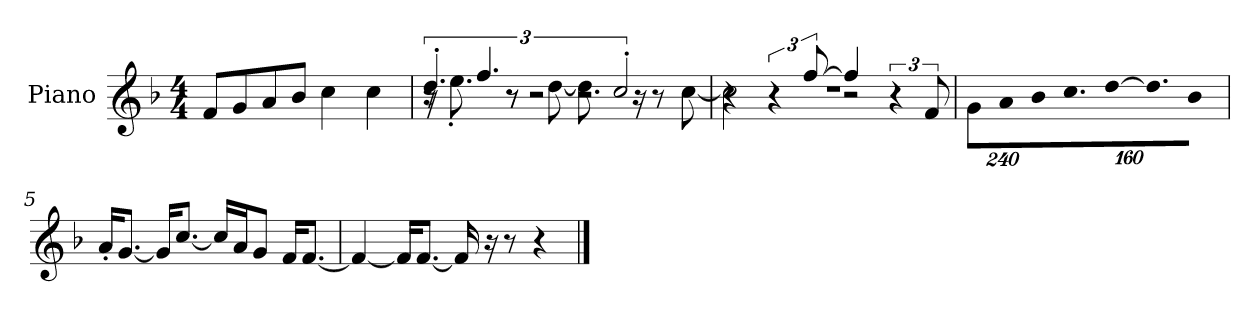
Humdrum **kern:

**kern
*part1
*staff1
*I"Piano
*I'P-no
*clefG2
*k[b-]
*M4/4
*MM90
=1
8f/L
8g/
8a/
8b-/J
4cc\
4cc\
=2
*^
*	*^
8r	16r	6.dd'/
.	8.ee'\	.
4.ff/	.	.
.	8r	12r
.	.	3r
.	[8dd\	.
2r	8.dd\]	.
.	.	3cc'/
.	16r	.
.	8r	.
.	[8cc\	.
=3	=3	=3
1r	2cc\]	4r
.	.	6r
.	.	[12ff/
.	2r	4ff/]
.	.	6r
.	.	12f/
*v	*v	*v
=4
*Xbrackettup
*^
*	*^
!LO:N:vis=8	!	!
*v	*v	*v
960%137g\L
!LO:N:vis=8
960%137a\
!LO:N:vis=8
960%137b-\
!LO:N:vis=8.
640%137cc\
!LO:N:vis=16
[1920%137dd\K
!LO:N:vis=8.
640%137dd\]
!LO:N:vis=16
1920%137b-\Jk
!!LO:LB:g=z
=5
16a'/KL
[8.g/J
16g/KL]
[8.cc/J
16cc/LL]
16a/J
8g/J
16f/KL
[8.f/J
=6
4f/_
16f/KL]
[8.f/J
16f/]
16r
8r
4r
==
*-
